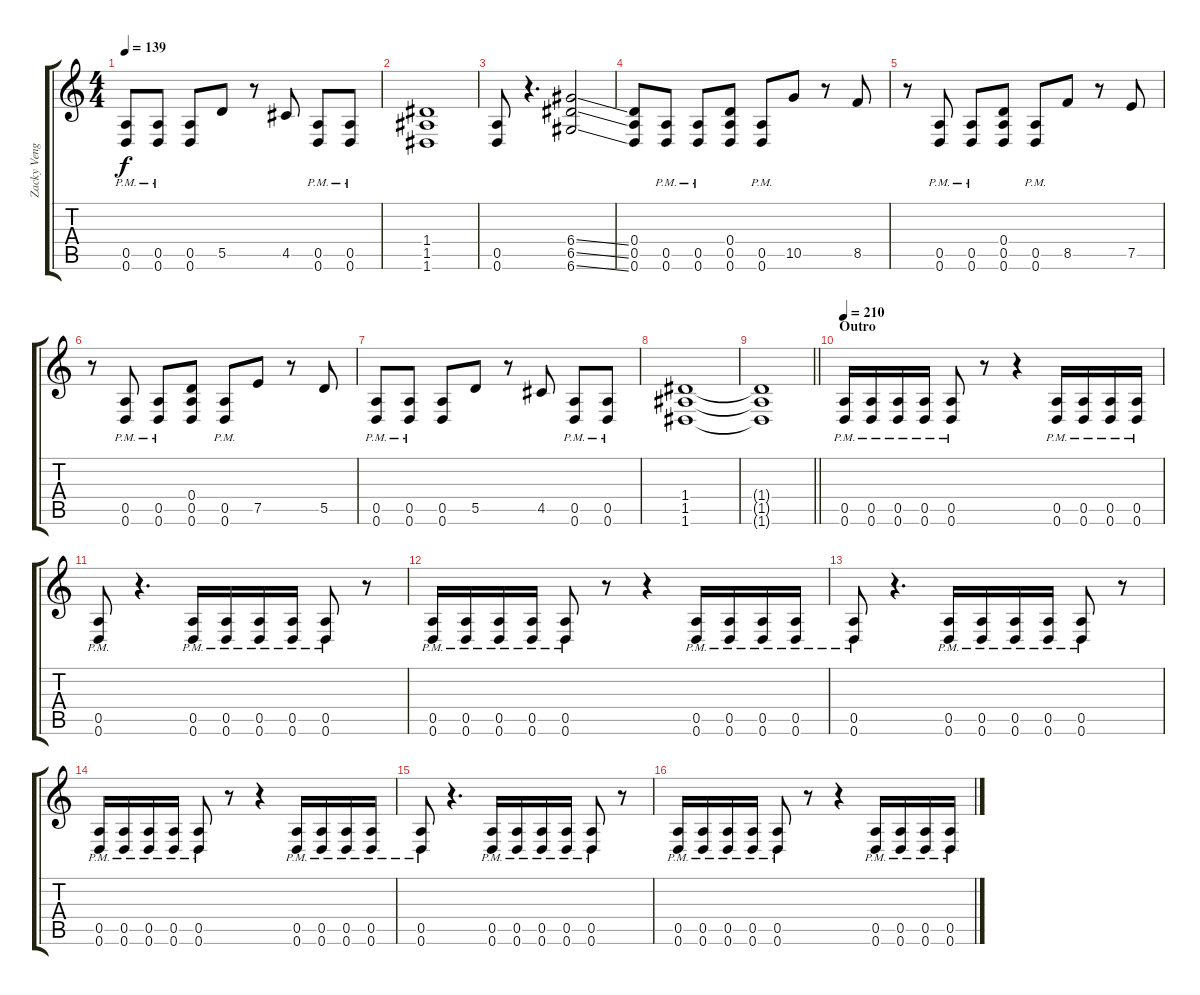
\track ("Zacky Vengeance" "Zacky Veng") {instrument distortionguitar}
\staff {score tabs}
\tuning (E4 B3 G3 D3 A2 D2) {hide}
\ts (4 4)
\tempo 139
\clef g2
\ks c
(0.5{pm} 0.6{pm}).8{dy f} (0.5{pm} 0.6{pm}).8 (0.5 0.6).8 5.5.8 r.8 4.5.8 (0.5{pm} 0.6{pm}).8 (0.5{pm} 0.6{pm}).8 |
(1.4 1.5 1.6).1 |
(0.5 0.6).8 r.4{d} (6.4{ss} 6.5{ss} 6.6{ss}).2 |
(0.4 0.5 0.6).8 (0.5{pm} 0.6{pm}).8 (0.5{pm} 0.6{pm}).8 (0.4 0.5 0.6).8 (0.5{pm} 0.6{pm}).8 10.5.8 r.8 8.5.8 |
r.8 (0.5{pm} 0.6{pm}).8 (0.5{pm} 0.6{pm}).8 (0.4 0.5 0.6).8 (0.5{pm} 0.6{pm}).8 8.5.8 r.8 7.5.8 |
r.8 (0.5{pm} 0.6{pm}).8 (0.5{pm} 0.6{pm}).8 (0.4 0.5 0.6).8 (0.5{pm} 0.6{pm}).8 7.5.8 r.8 5.5.8 |
(0.5{pm} 0.6{pm}).8 (0.5{pm} 0.6{pm}).8 (0.5 0.6).8 5.5.8 r.8 4.5.8 (0.5{pm} 0.6{pm}).8 (0.5{pm} 0.6{pm}).8 |
(1.4 1.5 1.6).1 |
\barLineRight lightlight
(1.4{t} 1.5{t} 1.6{t}).1 |
\section ("" "Outro")
\tempo 210
(0.5{pm} 0.6{pm}).16 (0.5{pm} 0.6{pm}).16 (0.5{pm} 0.6{pm}).16 (0.5{pm} 0.6{pm}).16 (0.5{pm} 0.6{pm}).8 r.8 r.4 (0.5{pm} 0.6{pm}).16 (0.5{pm} 0.6{pm}).16 (0.5{pm} 0.6{pm}).16 (0.5{pm} 0.6{pm}).16 |
(0.5{pm} 0.6{pm}).8 r.4{d} (0.5{pm} 0.6{pm}).16 (0.5{pm} 0.6{pm}).16 (0.5{pm} 0.6{pm}).16 (0.5{pm} 0.6{pm}).16 (0.5{pm} 0.6{pm}).8 r.8 |
(0.5{pm} 0.6{pm}).16 (0.5{pm} 0.6{pm}).16 (0.5{pm} 0.6{pm}).16 (0.5{pm} 0.6{pm}).16 (0.5{pm} 0.6{pm}).8 r.8 r.4 (0.5{pm} 0.6{pm}).16 (0.5{pm} 0.6{pm}).16 (0.5{pm} 0.6{pm}).16 (0.5{pm} 0.6{pm}).16 |
(0.5{pm} 0.6{pm}).8 r.4{d} (0.5{pm} 0.6{pm}).16 (0.5{pm} 0.6{pm}).16 (0.5{pm} 0.6{pm}).16 (0.5{pm} 0.6{pm}).16 (0.5{pm} 0.6{pm}).8 r.8 |
(0.5{pm} 0.6{pm}).16 (0.5{pm} 0.6{pm}).16 (0.5{pm} 0.6{pm}).16 (0.5{pm} 0.6{pm}).16 (0.5{pm} 0.6{pm}).8 r.8 r.4 (0.5{pm} 0.6{pm}).16 (0.5{pm} 0.6{pm}).16 (0.5{pm} 0.6{pm}).16 (0.5{pm} 0.6{pm}).16 |
(0.5{pm} 0.6{pm}).8 r.4{d} (0.5{pm} 0.6{pm}).16 (0.5{pm} 0.6{pm}).16 (0.5{pm} 0.6{pm}).16 (0.5{pm} 0.6{pm}).16 (0.5{pm} 0.6{pm}).8 r.8 |
(0.5{pm} 0.6{pm}).16 (0.5{pm} 0.6{pm}).16 (0.5{pm} 0.6{pm}).16 (0.5{pm} 0.6{pm}).16 (0.5{pm} 0.6{pm}).8 r.8 r.4 (0.5{pm} 0.6{pm}).16 (0.5{pm} 0.6{pm}).16 (0.5{pm} 0.6{pm}).16 (0.5{pm} 0.6{pm}).16
